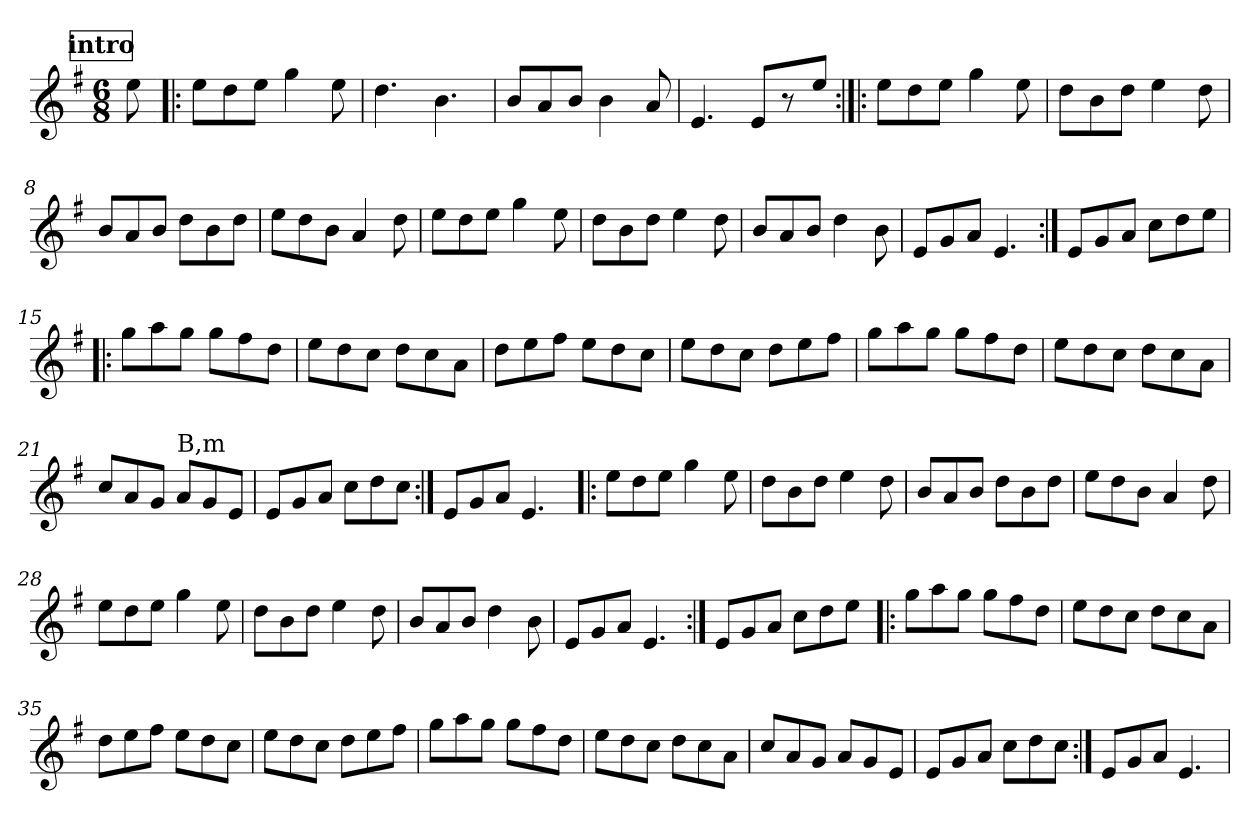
**kern
*part1
*staff1
*clefG2
*k[f#]
*G:
*M6/8
*MM165
!!LO:REH:place=s1:a:B:fs=14:t=intro
=1
8ee\
=2!|:
8ee\L
8dd\
8ee\J
4gg\
8ee\
=3
4.dd\
4.b\
=4
8b/L
8a/
8b/J
4b\
8a/
=5
4.e/
8e/L
8r
8ee/J
=6:|!|:
*MM195
8ee\L
8dd\
8ee\J
4gg\
8ee\
=7
8dd\L
8b\
8dd\J
4ee\
8dd\
=8
8b/L
8a/
8b/J
8dd\L
8b\
8dd\J
=9
8ee\L
8dd\
8b\J
4a/
8dd\
!!LO:LB:g=z
=10
8ee\L
8dd\
8ee\J
4gg\
8ee\
=11
8dd\L
8b\
8dd\J
4ee\
8dd\
=12
8b/L
8a/
8b/J
4dd\
8b\
=13
8e/L
8g/
8a/J
4.e/
=14:|!
8e/L
8g/
8a/J
8cc\L
8dd\
8ee\J
=15!|:
8gg\L
8aa\
8gg\J
8gg\L
8ff#\
8dd\J
=16
8ee\L
8dd\
8cc\J
8dd\L
8cc\
8a\J
=17
8dd\L
8ee\
8ff#\J
8ee\L
8dd\
8cc\J
!!LO:LB:g=z
=18
8ee\L
8dd\
8cc\J
8dd\L
8ee\
8ff#\J
=19
8gg\L
8aa\
8gg\J
8gg\L
8ff#\
8dd\J
=20
8ee\L
8dd\
8cc\J
8dd\L
8cc\
8a\J
=21
8cc/L
8a/
8g/J
!LO:TX:a:t=B,m
8a/L
8g/
8e/J
=22
8e/L
8g/
8a/J
8cc\L
8dd\
8cc\J
=23:|!
8e/L
8g/
8a/J
4.e/
=24!|:
*MM203
8ee\L
8dd\
8ee\J
4gg\
8ee\
!!LO:LB:g=z
=25
8dd\L
8b\
8dd\J
4ee\
8dd\
=26
8b/L
8a/
8b/J
8dd\L
8b\
8dd\J
=27
8ee\L
8dd\
8b\J
4a/
8dd\
=28
8ee\L
8dd\
8ee\J
4gg\
8ee\
=29
8dd\L
8b\
8dd\J
4ee\
8dd\
=30
8b/L
8a/
8b/J
4dd\
8b\
=31
8e/L
8g/
8a/J
4.e/
=32:|!
8e/L
8g/
8a/J
8cc\L
8dd\
8ee\J
!!LO:LB:g=z
=33!|:
8gg\L
8aa\
8gg\J
8gg\L
8ff#\
8dd\J
=34
8ee\L
8dd\
8cc\J
8dd\L
8cc\
8a\J
=35
8dd\L
8ee\
8ff#\J
8ee\L
8dd\
8cc\J
=36
8ee\L
8dd\
8cc\J
8dd\L
8ee\
8ff#\J
=37
8gg\L
8aa\
8gg\J
8gg\L
8ff#\
8dd\J
=38
8ee\L
8dd\
8cc\J
8dd\L
8cc\
8a\J
=39
8cc/L
8a/
8g/J
8a/L
8g/
8e/J
!!LO:LB:g=z
=40
8e/L
8g/
8a/J
8cc\L
8dd\
8cc\J
=41:|!
8e/L
8g/
8a/J
4.e/
=
*-
